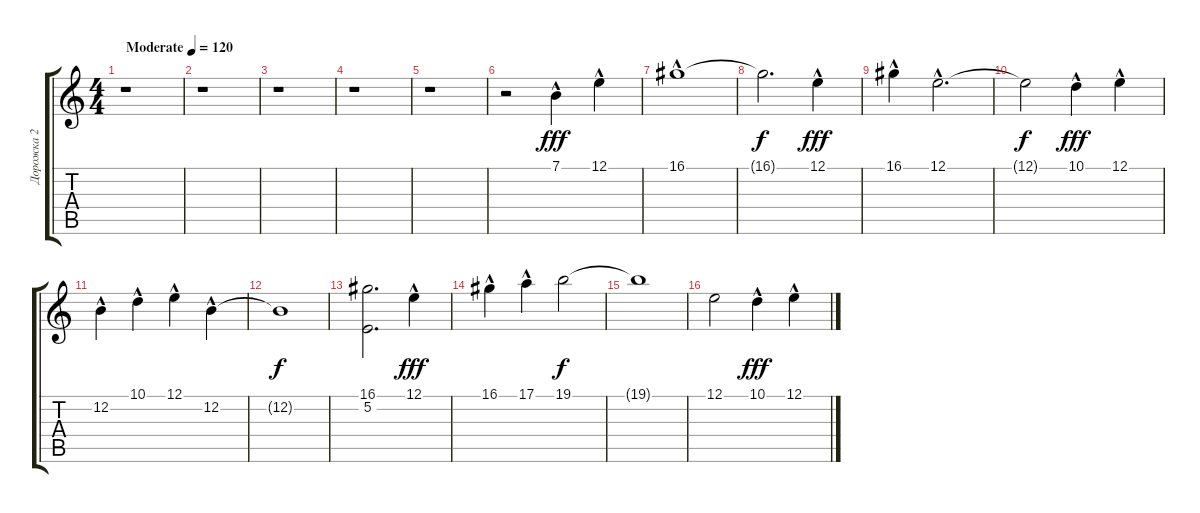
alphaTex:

\track ("Дорожка 2" "Дорожка 2") {instrument stringensemble2}
\staff {score tabs}
\tuning (E4 B3 G3 D3 A2 D2) {hide}
\ts (4 4)
\tempo (120 "Moderate")
\clef g2
\ks c
r.1{dy fff instrument stringensemble2} |
r.1 |
r.1 |
r.1 |
r.1 |
r.2 7.1{hac}.4 12.1{hac}.4 |
16.1{hac}.1 |
16.1{t}.2{d dy f} 12.1{hac}.4{dy fff} |
16.1{hac}.4 12.1{hac}.2{d} |
12.1{t}.2{dy f} 10.1{hac}.4{dy fff} 12.1{hac}.4 |
12.2{hac}.4 10.1{hac}.4 12.1{hac}.4 12.2{hac}.4 |
12.2{t}.1{dy f} |
(16.1 5.2).2{d} 12.1{hac}.4{dy fff} |
16.1{hac}.4 17.1{hac}.4 19.1.2{dy f} |
19.1{t}.1 |
12.1.2 10.1{hac}.4{dy fff} 12.1{hac}.4
